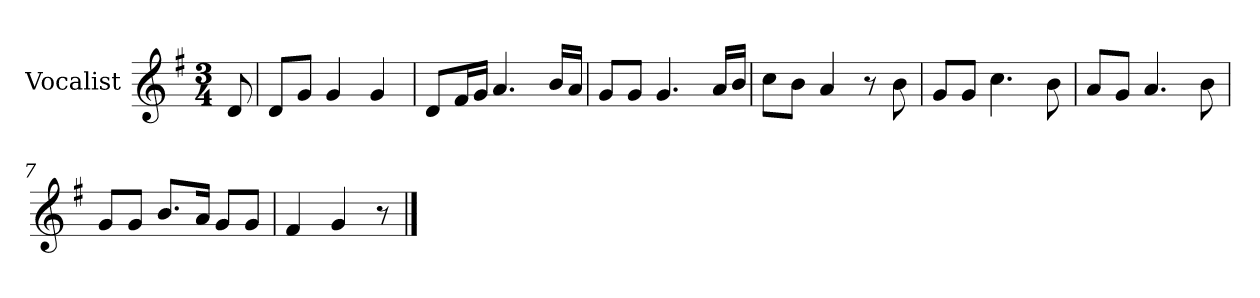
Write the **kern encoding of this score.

**kern
*part1
*staff1
*I"Vocalist
*k[f#]
*G:
*M3/4
=
8d
=1
8dL
8gJ
4g
4g
=2
8dL
16f#L
16gJJ
4.a
16bLL
16aJJ
=3
8gL
8gJ
4.g
16aLL
16bJJ
=4
8ccL
8bJ
4a
8r
8b
=5
8gL
8gJ
4.cc
8b
=6
8aL
8gJ
4.a
8b
=7
8gL
8gJ
8.bL
16aJk
8gL
8gJ
=8
4f#
4g
8r
==
*-
